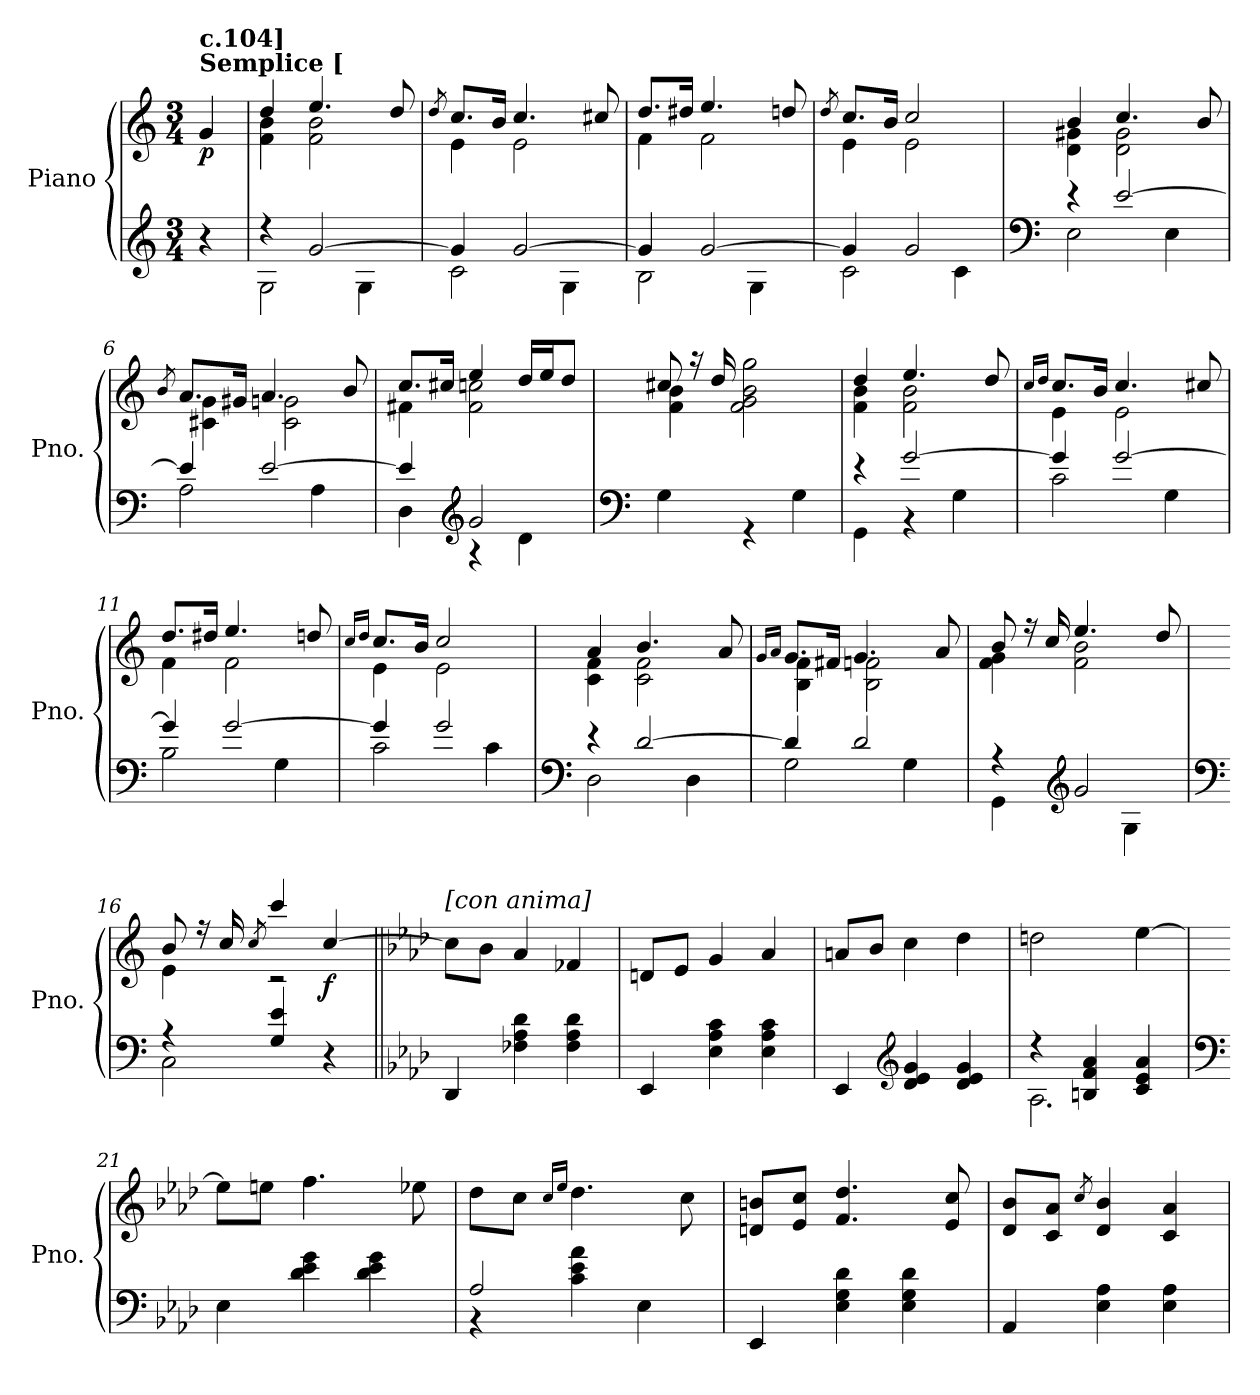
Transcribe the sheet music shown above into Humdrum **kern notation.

**kern	**kern	**dynam
*part1	*part1	*part1
*staff2	*staff1	*staff1/2
*I"Piano	*	*
*I'Pno.	*	*
*clefG2	*clefG2	*
*k[]	*k[]	*
*M3/4	*M3/4	*
=	=	=
!	!LO:TX:a:B:t=Semplice [	!
!	!LO:TX:a:B:t=c.104]	!
!	!	!LO:DY:b
4r	4g/	p
=1	=1	=1
*^	*^	*
4r	2G\	4dd/	4f\ 4b\	.
[2g/	.	4.ee/	2f\ 2b\	.
.	4G\	.	.	.
.	.	8dd/	.	.
=2	=2	=2	=2	=2
.	.	8qdd/	.	.
4g/]	2c\	8.cc/L	4e\	.
.	.	16b/Jk	.	.
[2g/	.	4.cc/	2e\	.
.	4G\	.	.	.
.	.	8cc#X/	.	.
=3	=3	=3	=3	=3
4g/]	2B\	8.dd/L	4f\	.
.	.	16dd#X/Jk	.	.
[2g/	.	4.ee/	2f\	.
.	4G\	.	.	.
.	.	8ddn/	.	.
=4	=4	=4	=4	=4
.	.	8qdd/	.	.
4g/]	2c\	8.cc/L	4e\	.
.	.	16b/Jk	.	.
2g/	.	2cc/	2e\	.
.	4c\	.	.	.
=5	=5	=5	=5	=5
*clefF4	*	*	*	*
4r	2E\	4b/	4d\ 4g#X\	.
[2e/	.	4.cc/	2d\ 2g#\	.
.	4E\	.	.	.
.	.	8b/	.	.
=6	=6	=6	=6	=6
.	.	8qb/	.	.
4e/]	2A\	8.a/L	4c#X\ 4g\	.
.	.	16g#X/Jk	.	.
[2e/	.	4.a/	2c#\ 2gn\	.
.	4A\	.	.	.
.	.	8b/	.	.
!!LO:LB:g=z	!!
=7	=7	=7	=7	=7
4e/]	4D\	8.cc/L	4f#X\	.
.	.	16cc#X/Jk	.	.
*clefG2	*	*	*	*
2g/	4r	4ee/	2f#\ 2ccn\	.
.	4d\	16dd/LL	.	.
.	.	16ee/J	.	.
.	.	8dd/J	.	.
=8	=8	=8	=8	=8
*clefF4	*	*	*	*
2.ryy	4G\	8cc#X/	4f\ 4b\	.
.	.	16r	.	.
.	.	16dd/	.	.
.	4r	2ryy	2f\ 2g\ 2b\ 2gg\	.
.	4G\	.	.	.
=9	=9	=9	=9	=9
4r	4GG\	4dd/	4f\ 4b\	.
[2g/	4r	4.ee/	2f\ 2b\	.
.	4G\	.	.	.
.	.	8dd/	.	.
=10	=10	=10	=10	=10
.	.	16qcc/LL	.	.
.	.	16qdd/JJ	.	.
4g/]	2c\	8.cc/L	4e\	.
.	.	16b/Jk	.	.
[2g/	.	4.cc/	2e\	.
.	4G\	.	.	.
.	.	8cc#X/	.	.
=11	=11	=11	=11	=11
4g/]	2B\	8.dd/L	4f\	.
.	.	16dd#X/Jk	.	.
[2g/	.	4.ee/	2f\	.
.	4G\	.	.	.
.	.	8ddn/	.	.
=12	=12	=12	=12	=12
.	.	16qcc/LL	.	.
.	.	16qdd/JJ	.	.
4g/]	2c\	8.cc/L	4e\	.
.	.	16b/Jk	.	.
2g/	.	2cc/	2e\	.
.	4c\	.	.	.
!!LO:LB:g=z	!!
=13	=13	=13	=13	=13
*clefF4	*	*	*	*
4r	2D\	4a/	4c\ 4f\	.
[2d/	.	4.b/	2c\ 2f\	.
.	4D\	.	.	.
.	.	8a/	.	.
=14	=14	=14	=14	=14
.	.	16qg/LL	.	.
.	.	16qa/JJ	.	.
4d/]	2G\	8.g/L	4B\ 4f\	.
.	.	16f#X/Jk	.	.
2d/	.	4.g/	2B\ 2fn\	.
.	4G\	.	.	.
.	.	8a/	.	.
=15	=15	=15	=15	=15
4r	4GG\	8b/	4f\ 4g\	.
.	.	16r	.	.
.	.	16cc/	.	.
*clefG2	*	*	*	*
2g/	4ryy	4.ee/	2f\ 2b\	.
.	4G\	.	.	.
.	.	8dd/	.	.
=16	=16	=16	=16	=16
*clefF4	*	*	*	*
4r	2C\	8b/	4e\	.
.	.	16r	.	.
.	.	16cc/	.	.
.	.	8qcc/	.	.
4G/ 4e/	.	4ccc/	2r	.
!	!	!	!	!LO:DY:b
4r	4ryy	[4cc/	.	f
*v	*v	*	*	*
*	*v	*v	*
=17||	=17||	=17||
*k[b-e-a-d-]	*k[b-e-a-d-]	*
*^	*	*
!	!	!LO:TX:a:B:t=[con anima]	!
*v	*v	*	*
4DD-/	8cc\L]	.
.	8b-\J	.
4F-X\ 4A-\ 4d-\	4a-/	.
4F-\ 4A-\ 4d-\	4f-X/	.
=18	=18	=18
4EE-/	8dn/L	.
.	8e-/J	.
4E-\ 4A-\ 4c\	4g/	.
4E-\ 4A-\ 4c\	4a-/	.
!!LO:LB:g=z
=19	=19	=19
4EE-/	8an/L	.
.	8b-/J	.
*clefG2	*	*
4d-/ 4e-/ 4g/	4cc\	.
4d-/ 4e-/ 4g/	4dd-\	.
=20	=20	=20
*^	*	*
4r	2.A-\	2ddn\	.
4Bn/ 4f/ 4a-/	.	.	.
4c/ 4e-/ 4a-/	.	[4ee-\	.
*v	*v	*	*
=21	=21	=21
*clefF4	*	*
4E-\	8ee-\L]	.
.	8een\J	.
4d-\ 4e-\ 4g\	4.ff\	.
4d-\ 4e-\ 4g\	.	.
.	8ee-X\	.
=22	=22	=22
*^	*	*
2A-/	4r	8dd-\L	.
.	.	8cc\J	.
.	.	16qcc/LL	.
.	.	16qee-/JJ	.
.	4c\ 4e-\ 4a-\	4.dd-\	.
4E-\	4ryy	.	.
.	.	8cc\	.
*v	*v	*	*
=23	=23	=23
4EE-/	8dn/ 8bn/L	.
.	8e-/ 8cc/J	.
4E-\ 4G\ 4d-\	4.f/ 4.dd-/	.
4E-\ 4G\ 4d-\	.	.
.	8e-/ 8cc/	.
=24	=24	=24
4AA-/	8d-/ 8b-/L	.
.	8c/ 8a-/J	.
.	8qcc/	.
4E-\ 4A-\	4d-/ 4b-/	.
4E-\ 4A-\	4c/ 4a-/	.
=	=	=
*-	*-	*-
